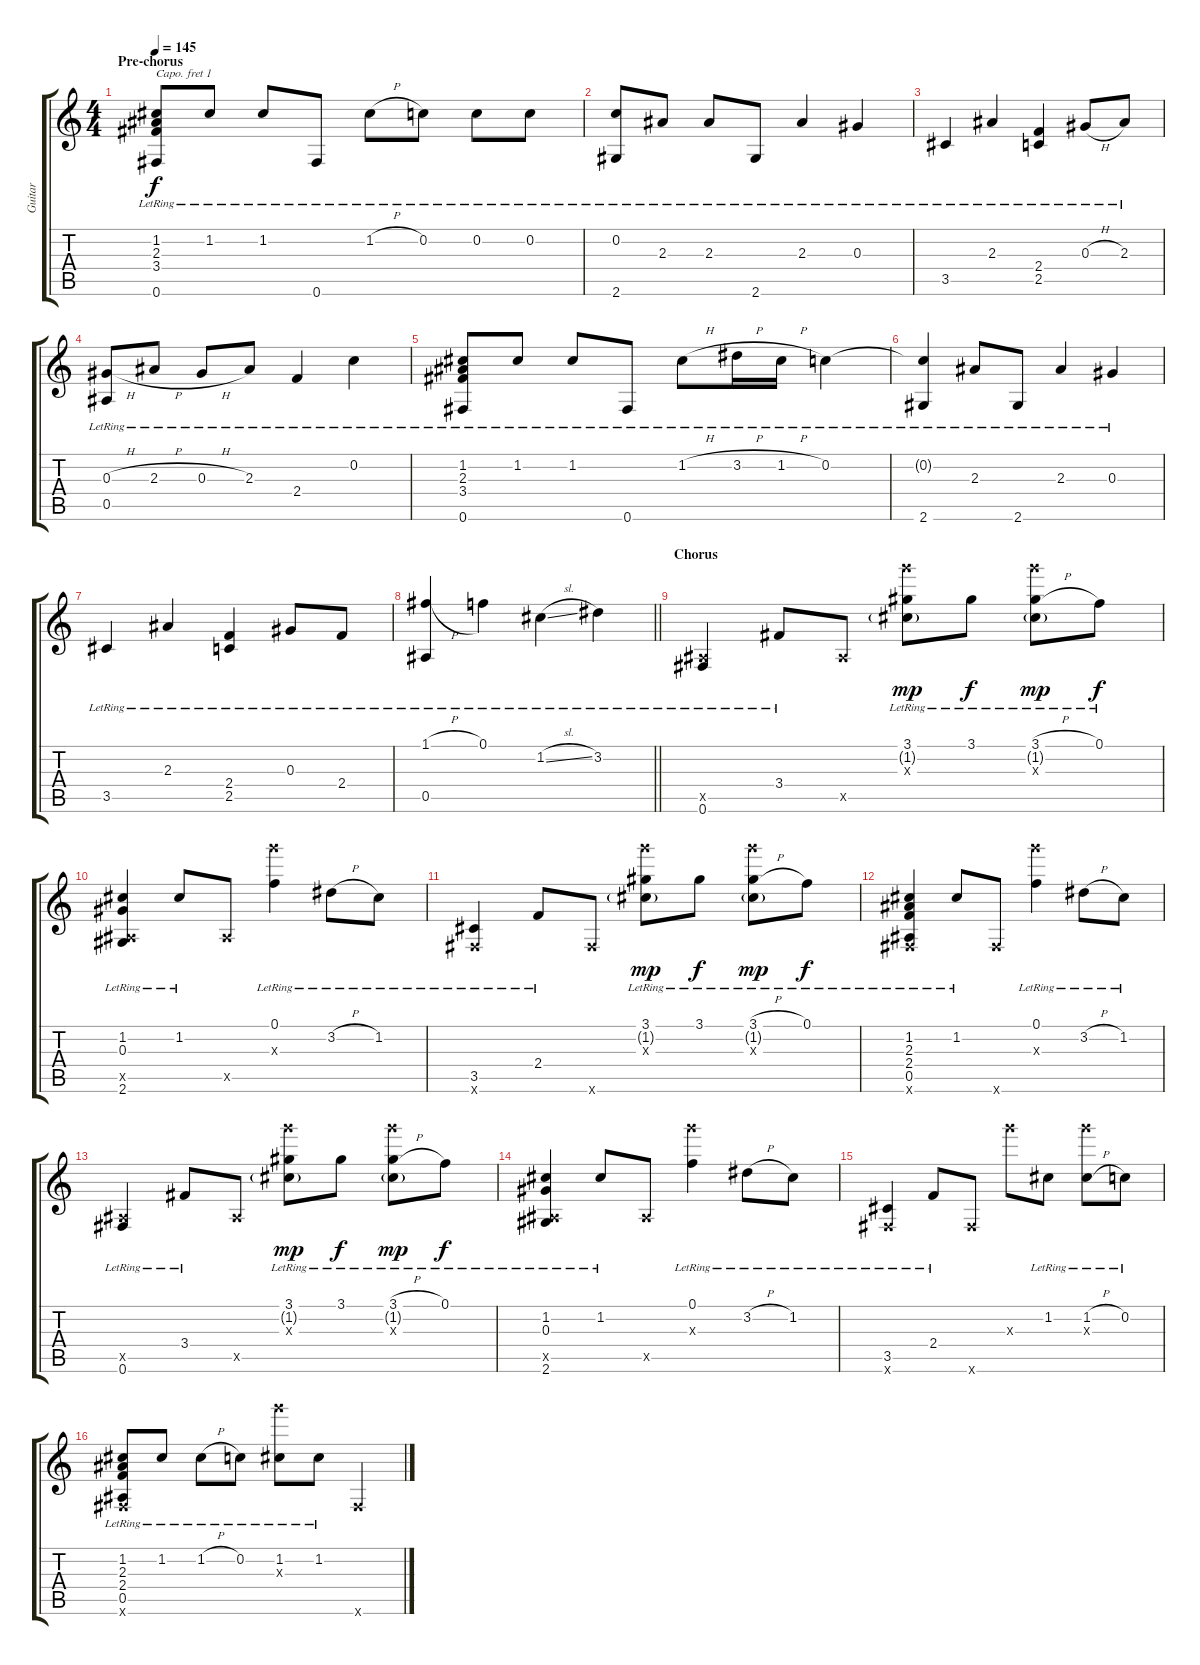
\track ("Guitar" "Guitar") {instrument acousticguitarsteel}
\staff {score tabs}
\capo 1
\tuning (E4 B3 G3 D3 A2 F2) {hide}
\ts (4 4)
\section ("" "Pre-chorus")
\tempo 145
\clef g2
\ks c
(1.2{lr} 2.3{lr} 3.4{lr} 0.6{lr}).8{dy f} 1.2{lr}.8 1.2{lr}.8 0.6{lr}.8 1.2{h lr}.8 0.2{lr}.8 0.2{lr}.8 0.2{lr}.8 |
(0.2{lr} 2.6{lr}).8 2.3{lr}.8 2.3{lr}.8 2.6{lr}.8 2.3{lr}.4 0.3{lr}.4 |
3.5{lr}.4 2.3{lr}.4 (2.4{lr} 2.5{lr}).4 0.3{h lr}.8 2.3{lr}.8 |
(0.3{h lr} 0.5{lr}).8 2.3{h lr}.8 0.3{h lr}.8 2.3{lr}.8 2.4{lr}.4 0.2{lr}.4 |
(1.2{lr} 2.3{lr} 3.4{lr} 0.6{lr}).8 1.2{lr}.8 1.2{lr}.8 0.6{lr}.8 1.2{h lr}.8 3.2{h lr}.16 1.2{h lr}.16 0.2{lr}.4 |
(0.2{t} 2.6{lr}).4 2.3{lr}.8 2.6{lr}.8 2.3{lr}.4 0.3{lr}.4 |
3.5{lr}.4 2.3{lr}.4 (2.4{lr} 2.5{lr}).4 0.3{lr}.8 2.4{lr}.8 |
\barLineRight lightlight
(1.1{h lr} 0.5{lr}).4 0.1{lr}.4 1.2{sl lr}.4 3.2{lr}.4 |
\section ("" "Chorus")
(0.5{x} 0.6{lr}).4 3.4{lr}.8 0.5{x}.8 (3.1{lr} 1.2{g lr} 23.3{x}).8{dy mp} 3.1{lr}.8{dy f} (3.1{h lr} 1.2{g lr} 23.3{x}).8{dy mp} 0.1{lr}.8{dy f} |
(1.2{lr} 0.3{lr} 0.5{x} 2.6{lr}).4 1.2{lr}.8 0.5{x}.8 (0.1{lr} 23.3{x}).4 3.2{h lr}.8 1.2{lr}.8 |
(3.5{lr} 0.6{x}).4 2.4{lr}.8 0.6{x}.8 (3.1{lr} 1.2{g lr} 23.3{x}).8{dy mp} 3.1{lr}.8{dy f} (3.1{h lr} 1.2{g lr} 23.3{x}).8{dy mp} 0.1{lr}.8{dy f} |
(1.2{lr} 2.3{lr} 2.4 0.5 0.6{x}).4 1.2{lr}.8 0.6{x}.8 (0.1{lr} 23.3{x}).4 3.2{h lr}.8 1.2{lr}.8 |
(0.5{x} 0.6{lr}).4 3.4{lr}.8 0.5{x}.8 (3.1{lr} 1.2{g lr} 23.3{x}).8{dy mp} 3.1{lr}.8{dy f} (3.1{h lr} 1.2{g lr} 23.3{x}).8{dy mp} 0.1{lr}.8{dy f} |
(1.2{lr} 0.3{lr} 0.5{x} 2.6{lr}).4 1.2{lr}.8 0.5{x}.8 (0.1{lr} 23.3{x}).4 3.2{h lr}.8 1.2{lr}.8 |
(3.5{lr} 0.6{x}).4 2.4{lr}.8 0.6{x}.8 23.3{x}.8 1.2{lr}.8 (1.2{h lr} 23.3{x}).8 0.2{lr}.8 |
(1.2{lr} 2.3{lr} 2.4{lr} 0.5{lr} 0.6{x}).8 1.2{lr}.8 1.2{h lr}.8 0.2{lr}.8 (1.2{lr} 23.3{x}).8 1.2{lr}.8 0.6{x}.4
